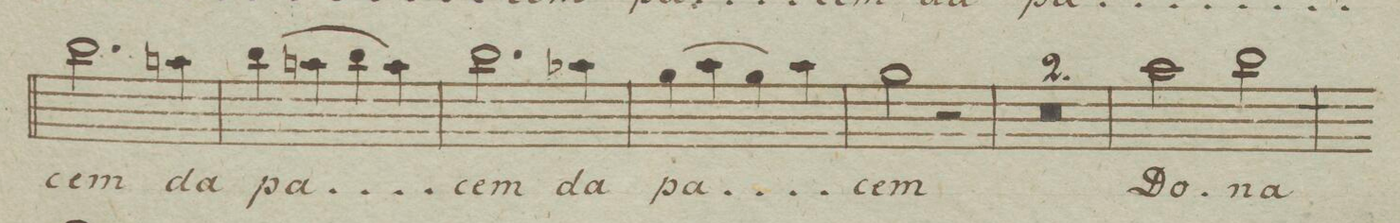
**kern	**text	**dynam
*I"Alto	*	*
*clefC3	*	*
*k[b-e-]	*	*
*met(c|)	*	*
*M2/2	*	*
2.cc\	-cem	.
4bn\	da	.
=52	=52	=52
(4cc\	pa-	.
4bn\	.	.
4cc\	.	.
4b\)	.	.
=53	=53	=53
2.cc\	-cem	.
4b-X\	da	.
=54	=54	=54
(4a\	pa-	.
4b-\	.	.
4a\	.	.
4b-\)	.	.
=55	=55	=55
2a\	-cem	.
2r	.	.
=56	=56	=56
0r	.	.
=57	=57	=57
=58	=58	=58
2b-\	Do-	.
2cc\	-na	.
=59	=59	=59
*-	*-	*-
